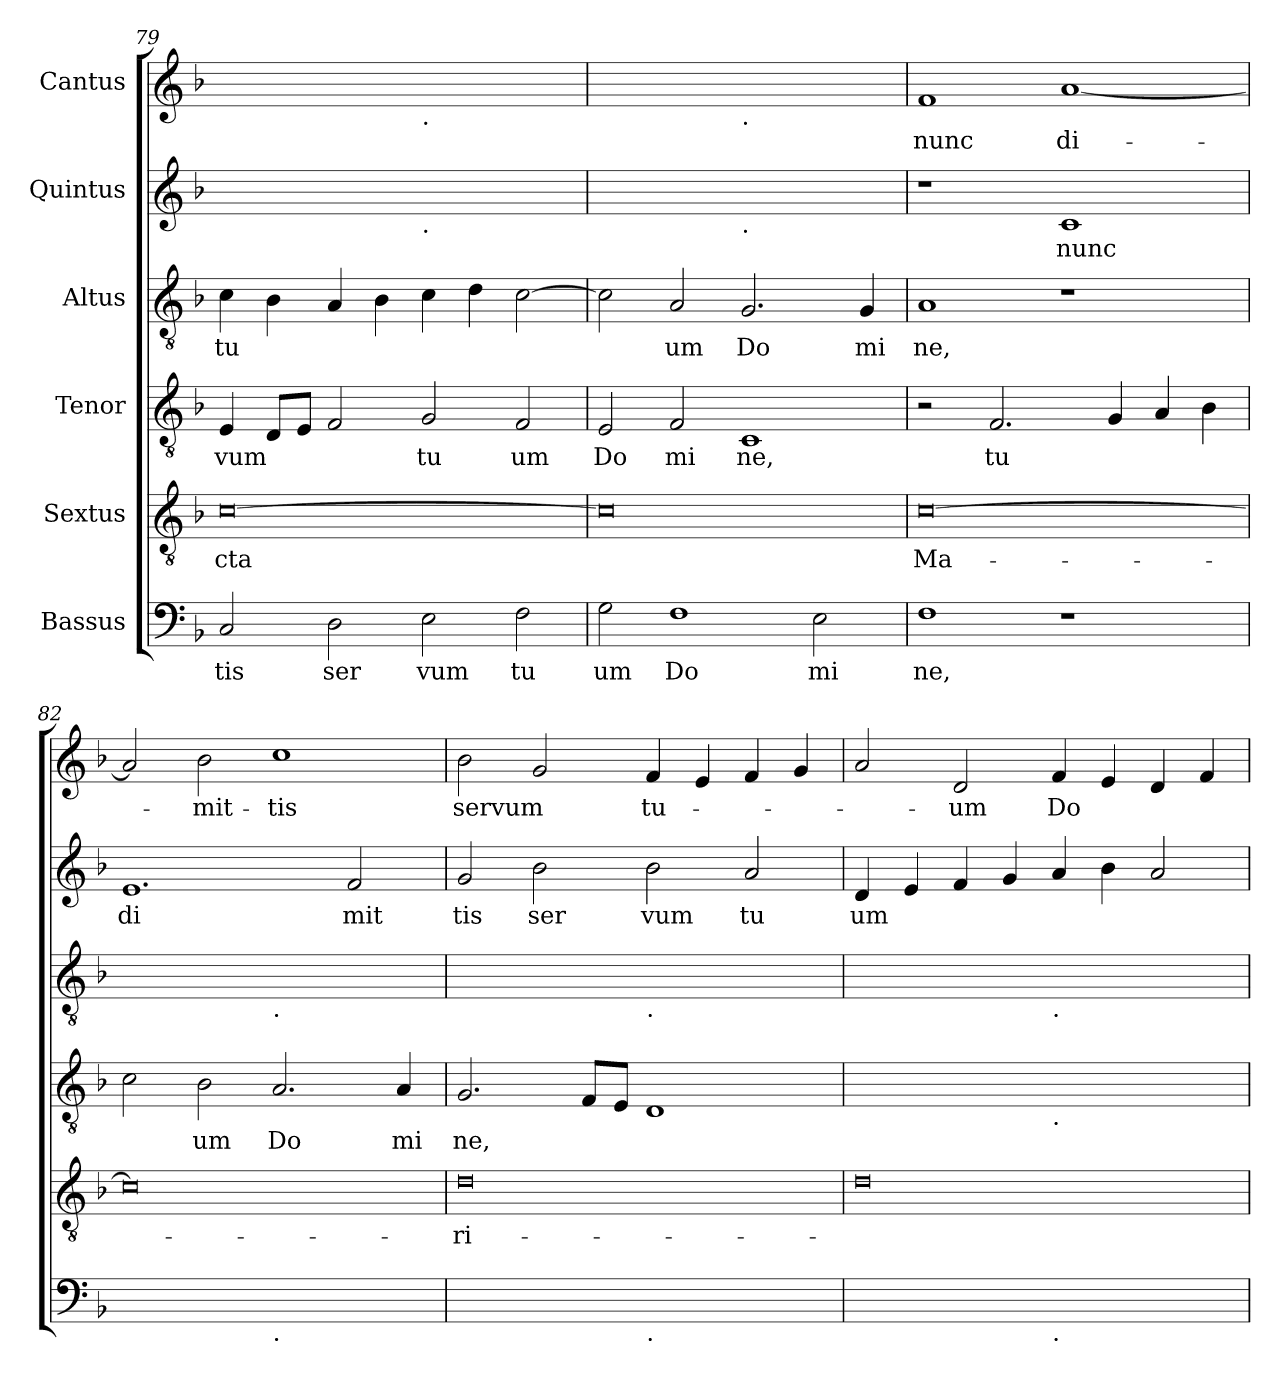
**kern	**text	**kern	**text	**kern	**text	**kern	**text	**kern	**text	**kern	**text
*part6	*part6	*part5	*part5	*part4	*part4	*part3	*part3	*part2	*part2	*part1	*part1
*staff6	*staff6	*staff5	*staff5	*staff4	*staff4	*staff3	*staff3	*staff2	*staff2	*staff1	*staff1
*I"Bassus	*	*I"Sextus	*	*I"Tenor	*	*I"Altus	*	*I"Quintus	*	*I"Cantus	*
*clefF4	*	*clefGv2	*	*clefGv2	*	*clefGv2	*	*clefG2	*	*clefG2	*
*k[b-]	*	*k[b-]	*	*k[b-]	*	*k[b-]	*	*k[b-]	*	*k[b-]	*
*F:	*	*F:	*	*F:	*	*F:	*	*F:	*	*F:	*
=79	=79	=79	=79	=79	=79	=79	=79	=79	=79	=79	=79
!	!LO:LY:b	!	!LO:LY:b	!	!LO:LY:b	!	!LO:LY:b	!	!	!	!
2C/	tis	[>0c	-cta	4E/	vum	4c\	tu	1ryy	.	1ryy	.
.	.	.	.	8D/L	.	4B-\	.	.	.	.	.
.	.	.	.	8E/J	.	.	.	.	.	.	.
!	!LO:LY:b	!	!	!	!	!	!	!	!	!	!
2D\	ser	.	.	2F/	.	4A/	.	.	.	.	.
.	.	.	.	.	.	4B-\	.	.	.	.	.
!	!	!	!	!	!	!	!	!	!	!LO:TX:b:t=.	!
!	!	!	!	!	!	!	!	!LO:TX:b:t=.	!	!	!
!	!LO:LY:b	!	!	!	!LO:LY:b	!	!	!	!	!	!
2E\	vum	.	.	2G/	tu	4c\	.	1ryy	.	1ryy	.
.	.	.	.	.	.	4d\	.	.	.	.	.
!	!LO:LY:b	!	!	!	!LO:LY:b	!	!	!	!	!	!
2F\	tu	.	.	2F/	um	[>2c\	.	.	.	.	.
=80	=80	=80	=80	=80	=80	=80	=80	=80	=80	=80	=80
!	!LO:LY:b	!	!	!	!LO:LY:b	!	!	!	!	!	!
2G\	um	0c]	.	2E/	Do	2c\]	.	1ryy	.	1ryy	.
!	!LO:LY:b	!	!	!	!LO:LY:b	!	!LO:LY:b	!	!	!	!
1F	Do	.	.	2F/	mi	2A/	um	.	.	.	.
!	!	!	!	!	!	!	!	!	!	!LO:TX:b:t=.	!
!	!	!	!	!	!	!	!	!LO:TX:b:t=.	!	!	!
!	!	!	!	!	!LO:LY:b	!	!LO:LY:b	!	!	!	!
.	.	.	.	1C	ne,	2.G/	Do	1ryy	.	1ryy	.
!	!LO:LY:b	!	!	!	!	!	!	!	!	!	!
2E\	mi	.	.	.	.	.	.	.	.	.	.
!	!	!	!	!	!	!	!LO:LY:b	!	!	!	!
.	.	.	.	.	.	4G/	mi	.	.	.	.
=81	=81	=81	=81	=81	=81	=81	=81	=81	=81	=81	=81
!	!LO:LY:b	!	!LO:LY:b	!	!	!	!LO:LY:b	!	!	!	!LO:LY:b
1F	ne,	[>0c	Ma-	2r	.	1A	ne,	1r	.	1f	nunc
!	!	!	!	!	!LO:LY:b	!	!	!	!	!	!
.	.	.	.	2.F/	tu	.	.	.	.	.	.
!	!	!	!	!	!	!	!	!	!LO:LY:b	!	!LO:LY:b
1r	.	.	.	.	.	1r	.	1c	nunc	[<1a	di-
.	.	.	.	4G/	.	.	.	.	.	.	.
.	.	.	.	4A/	.	.	.	.	.	.	.
.	.	.	.	4B-\	.	.	.	.	.	.	.
=82	=82	=82	=82	=82	=82	=82	=82	=82	=82	=82	=82
!	!	!	!	!	!	!	!	!	!LO:LY:b	!	!
1ryy	.	0c]	.	2c\	.	1ryy	.	1.e	di	2a/]	.
!	!	!	!	!	!LO:LY:b	!	!	!	!	!	!LO:LY:b
.	.	.	.	2B-\	um	.	.	.	.	2b-\	-mit-
!	!	!	!	!	!	!LO:TX:b:t=.	!	!	!	!	!
!LO:TX:b:t=.	!	!	!	!	!	!	!	!	!	!	!
!	!	!	!	!	!LO:LY:b	!	!	!	!	!	!LO:LY:b
1ryy	.	.	.	2.A/	Do	1ryy	.	.	.	1cc	-tis
!	!	!	!	!	!	!	!	!	!LO:LY:b	!	!
.	.	.	.	.	.	.	.	2f/	mit	.	.
!	!	!	!	!	!LO:LY:b	!	!	!	!	!	!
.	.	.	.	4A/	mi	.	.	.	.	.	.
!!LO:LB:g=z
=83	=83	=83	=83	=83	=83	=83	=83	=83	=83	=83	=83
!	!	!	!LO:LY:b	!	!LO:LY:b	!	!	!	!LO:LY:b	!	!LO:LY:b
1ryy	.	0d	-ri-	2.G/	ne,	1ryy	.	2g/	tis	2b-\	servum
!	!	!	!	!	!	!	!	!	!LO:LY:b	!	!
.	.	.	.	.	.	.	.	2b-\	ser	2g/	.
.	.	.	.	8F/L	.	.	.	.	.	.	.
.	.	.	.	8E/J	.	.	.	.	.	.	.
!	!	!	!	!	!	!LO:TX:b:t=.	!	!	!	!	!
!LO:TX:b:t=.	!	!	!	!	!	!	!	!	!	!	!
!	!	!	!	!	!	!	!	!	!LO:LY:b	!	!LO:LY:b
1ryy	.	.	.	1D	.	1ryy	.	2b-\	vum	4f/	tu-
.	.	.	.	.	.	.	.	.	.	4e/	.
!	!	!	!	!	!	!	!	!	!LO:LY:b	!	!
.	.	.	.	.	.	.	.	2a/	tu	4f/	.
.	.	.	.	.	.	.	.	.	.	4g/	.
!!LO:LB:g=z
=84	=84	=84	=84	=84	=84	=84	=84	=84	=84	=84	=84
!	!	!	!	!	!	!	!	!	!LO:LY:b	!	!
1ryy	.	0d	.	1ryy	.	1ryy	.	4d/	um	2a/	.
.	.	.	.	.	.	.	.	4e/	.	.	.
!	!	!	!	!	!	!	!	!	!	!	!LO:LY:b
.	.	.	.	.	.	.	.	4f/	.	2d/	-um
.	.	.	.	.	.	.	.	4g/	.	.	.
!	!	!	!	!	!	!LO:TX:b:t=.	!	!	!	!	!
!	!	!	!	!LO:TX:b:t=.	!	!	!	!	!	!	!
!LO:TX:b:t=.	!	!	!	!	!	!	!	!	!	!	!
!	!	!	!	!	!	!	!	!	!	!	!LO:LY:b
1ryy	.	.	.	1ryy	.	1ryy	.	4a/	.	4f/	Do
.	.	.	.	.	.	.	.	4b-\	.	4e/	.
.	.	.	.	.	.	.	.	2a/	.	4d/	.
.	.	.	.	.	.	.	.	.	.	4f/	.
=	=	=	=	=	=	=	=	=	=	=	=
*-	*-	*-	*-	*-	*-	*-	*-	*-	*-	*-	*-
